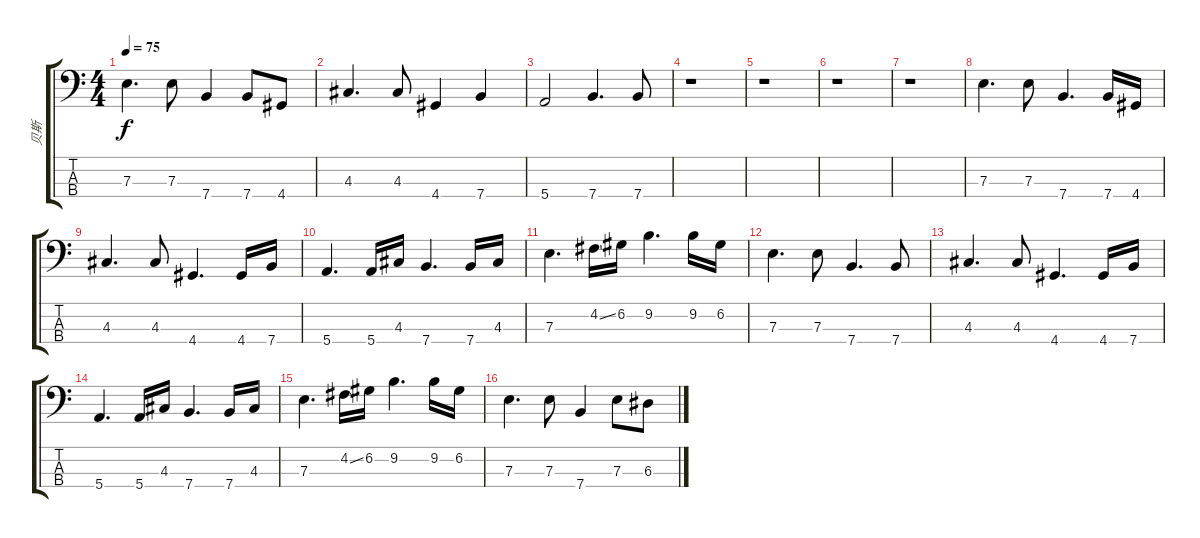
\track ("贝斯" "贝斯") {instrument electricbasspick}
\staff {score tabs}
\tuning (G2 D2 A1 E1) {hide}
\ts (4 4)
\tempo 75
\clef f4
\ks c
7.3.4{d dy f} 7.3.8 7.4.4 7.4.8 4.4.8 |
4.3.4{d} 4.3.8 4.4.4 7.4.4 |
5.4.2 7.4.4{d} 7.4.8 |
r.1 |
r.1 |
r.1 |
r.1 |
7.3.4{d} 7.3.8 7.4.4{d} 7.4.16 4.4.16 |
4.3.4{d} 4.3.8 4.4.4{d} 4.4.16 7.4.16 |
5.4.4{d} 5.4.16 4.3.16 7.4.4{d} 7.4.16 4.3.16 |
7.3.4{d} 4.2{ss}.16 6.2.16 9.2.4{d} 9.2.16 6.2.16 |
7.3.4{d} 7.3.8 7.4.4{d} 7.4.8 |
4.3.4{d} 4.3.8 4.4.4{d} 4.4.16 7.4.16 |
5.4.4{d} 5.4.16 4.3.16 7.4.4{d} 7.4.16 4.3.16 |
7.3.4{d} 4.2{ss}.16 6.2.16 9.2.4{d} 9.2.16 6.2.16 |
7.3.4{d} 7.3.8 7.4.4 7.3.8 6.3.8
